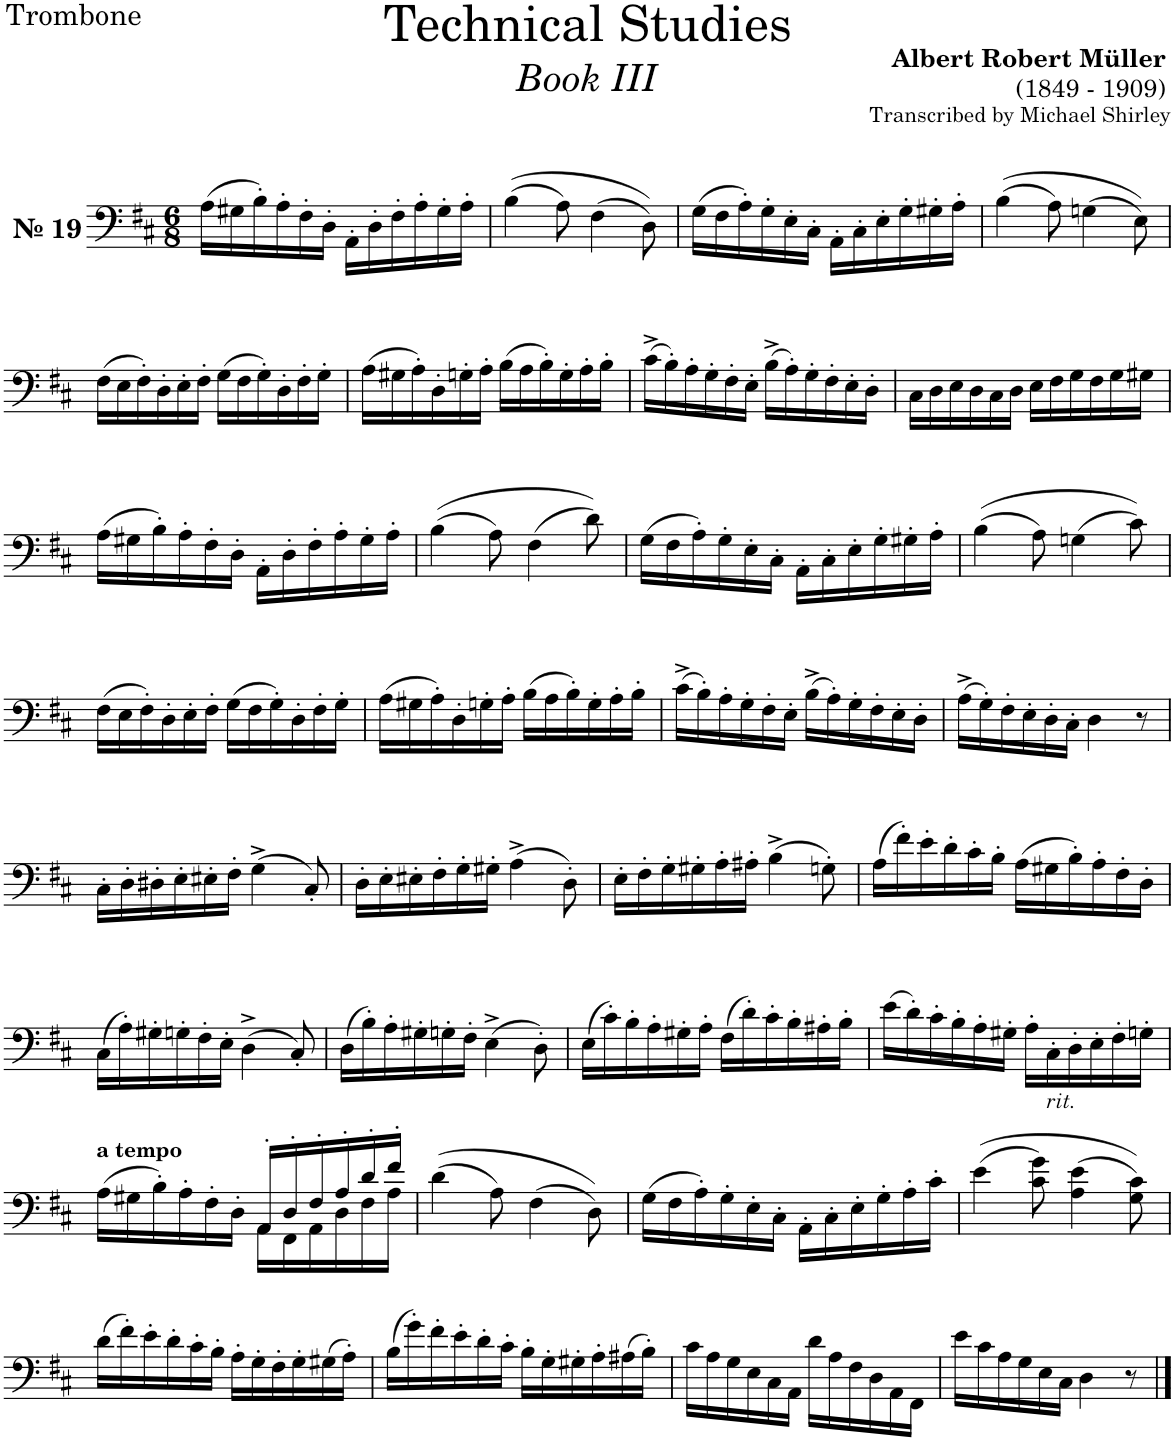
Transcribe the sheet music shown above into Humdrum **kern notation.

**kern
*part1
*staff1
*I"Trombone
*I'Tbn.
*clefF4
*k[f#c#]
*M6/8
=1
!LO:TX:a:B:t=№ 19
(16A\LL
16G#X\
16B'\)
16A'\
16F#'\
16D'\JJ
16AA'\LL
16D'\
16F#'\
16A'\
16G#'\
16A'\JJ
=2
((4B\
8A\)
(4F#\
8D\))
=3
(16G\LL
16F#\
16A'\)
16G'\
16E'\
16C#'\JJ
16AA'\LL
16C#'\
16E'\
16G'\
16G#X'\
16A'\JJ
=4
((4B\
8A\)
(4Gn\
8E\))
!!LO:LB:g=z
=5
(16F#\LL
16E\
16F#'\)
16D'\
16E'\
16F#'\JJ
(16G\LL
16F#\
16G'\)
16D'\
16F#'\
16G'\JJ
=6
(16A\LL
16G#X\
16A'\)
16D'\
16Gn'\
16A'\JJ
(16B\LL
16A\
16B'\)
16G'\
16A'\
16B'\JJ
=7
(16c#^\LL
16B'\)
16A'\
16G'\
16F#'\
16E'\JJ
(16B^\LL
16A'\)
16G'\
16F#'\
16E'\
16D'\JJ
=8
16C#\LL
16D\
16E\
16D\
16C#\
16D\JJ
16E\LL
16F#\
16G\
16F#\
16G\
16G#X\JJ
!!LO:LB:g=z
=9
(16A\LL
16G#X\
16B'\)
16A'\
16F#'\
16D'\JJ
16AA'\LL
16D'\
16F#'\
16A'\
16G#'\
16A'\JJ
=10
((4B\
8A\)
(4F#\
8d\))
=11
(16G\LL
16F#\
16A'\)
16G'\
16E'\
16C#'\JJ
16AA'\LL
16C#'\
16E'\
16G'\
16G#X'\
16A'\JJ
=12
((4B\
8A\)
(4Gn\
8c#\))
!!LO:LB:g=z
=13
(16F#\LL
16E\
16F#'\)
16D'\
16E'\
16F#'\JJ
(16G\LL
16F#\
16G'\)
16D'\
16F#'\
16G'\JJ
=14
(16A\LL
16G#X\
16A'\)
16D'\
16Gn'\
16A'\JJ
(16B\LL
16A\
16B'\)
16G'\
16A'\
16B'\JJ
=15
(16c#^\LL
16B'\)
16A'\
16G'\
16F#'\
16E'\JJ
(16B^\LL
16A'\)
16G'\
16F#'\
16E'\
16D'\JJ
=16
(16A^\LL
16G'\)
16F#'\
16E'\
16D'\
16C#'\JJ
4D\
8r
!!LO:LB:g=z
=17
16C#'\LL
16D'\
16D#X'\
16E'\
16E#X'\
16F#'\JJ
(4G^\
8C#'/)
=18
16D'\LL
16E'\
16E#X'\
16F#'\
16G'\
16G#X'\JJ
(4A^\
8D'\)
=19
16E'\LL
16F#'\
16G'\
16G#X'\
16A'\
16A#X'\JJ
(4B^\
8Gn'\)
=20
(16A\LL
16f#'\)
16e'\
16d'\
16c#'\
16B'\JJ
(16A\LL
16G#X\
16B'\)
16A'\
16F#'\
16D'\JJ
!!LO:LB:g=z
=21
(16C#\LL
16A'\)
16G#X'\
16Gn'\
16F#'\
16E'\JJ
(4D^\
8C#'/)
=22
(16D\LL
16B'\)
16A'\
16G#X'\
16Gn'\
16F#'\JJ
(4E^\
8D'\)
=23
(16E\LL
16c#'\)
16B'\
16A'\
16G#X'\
16A'\JJ
(16F#\LL
16d'\)
16c#'\
16B'\
16A#X'\
16B'\JJ
=24
(16e\LL
16d'\)
16c#'\
16B'\
16A'\
16G#X'\JJ
16A'\LL
!LO:TX:b:i:t=rit.
16C#'\
16D'\
16E'\
16F#'\
16Gn'\JJ
!!LO:LB:g=z
=25
*^
!LO:TX:a:B:t=a tempo	!
(16A\LL	4.ryy
16G#X\	.
16B'\)	.
16A'\	.
16F#'\	.
16D'\JJ	.
16AA'/LL	16AA\LL
16D'/	16FF#\
16F#'/	16AA\
16A'/	16D\
16d'/	16F#\
16f#'/JJ	16A\JJ
*v	*v
=26
((4d\
8A\)
(4F#\
8D\))
=27
(16G\LL
16F#\
16A'\)
16G'\
16E'\
16C#'\JJ
16AA'\LL
16C#'\
16E'\
16G'\
16A'\
16c#'\JJ
=28
((4e\
8c#\ 8g\)
(4A\ 4e\
8G\ 8c#\))
!!LO:LB:g=z
=29
(16d\LL
16f#'\)
16e'\
16d'\
16c#'\
16B'\JJ
16A'\LL
16G'\
16F#'\
16G'\
(16G#X\
16A'\JJ)
=30
(16B\LL
16g'\)
16f#'\
16e'\
16d'\
16c#'\JJ
16B'\LL
16G'\
16G#X'\
16A'\
(16A#X\
16B'\JJ)
=31
16c#\LL
16A\
16G\
16E\
16C#\
16AA\JJ
16d\LL
16A\
16F#\
16D\
16AA\
16FF#\JJ
=32
16e\LL
16c#\
16A\
16G\
16E\
16C#\JJ
4D\
8r
==
*-
